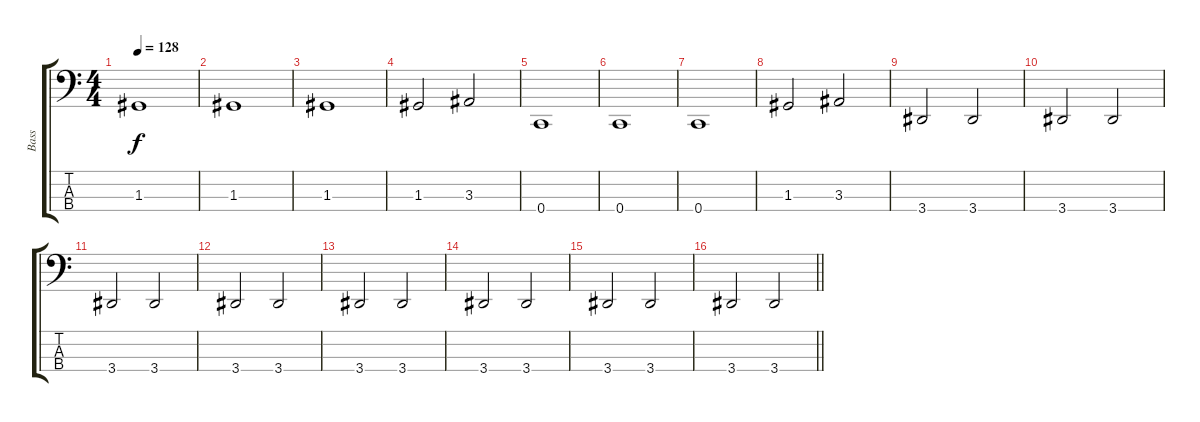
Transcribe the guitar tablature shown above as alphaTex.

\track ("Bass" "Bass") {instrument electricbassfinger}
\staff {score tabs}
\tuning (F2 C2 G1 C1) {hide}
\ts (4 4)
\tempo 128
\clef f4
\ks c
1.3.1{dy f} |
1.3.1 |
1.3.1 |
1.3.2 3.3.2 |
0.4.1 |
0.4.1 |
0.4.1 |
1.3.2 3.3.2 |
3.4.2 3.4.2 |
3.4.2 3.4.2 |
3.4.2 3.4.2 |
3.4.2 3.4.2 |
3.4.2 3.4.2 |
3.4.2 3.4.2 |
3.4.2 3.4.2 |
\barLineRight lightlight
3.4.2 3.4.2
